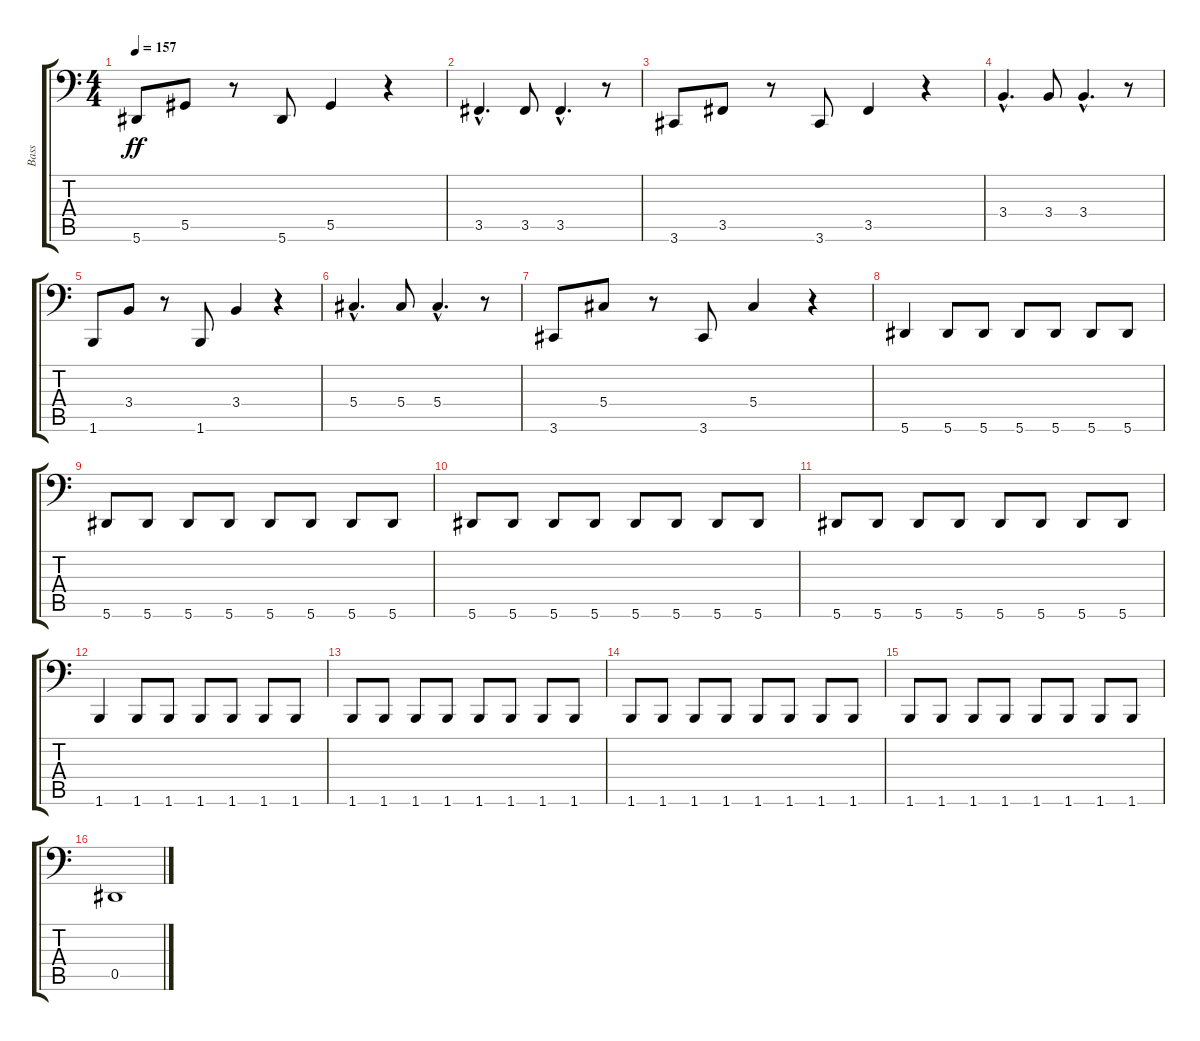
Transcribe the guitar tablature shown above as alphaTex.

\track ("Bass" "Bass") {instrument slapbass2}
\staff {score tabs}
\tuning (B2 Gb2 Db2 Ab1 Eb1 Bb0) {hide}
\ts (4 4)
\tempo 157
\clef f4
\ks c
5.6.8{dy ff} 5.5.8 r.8 5.6.8 5.5.4 r.4 |
3.5{hac}.4{d} 3.5.8 3.5{hac}.4{d} r.8 |
3.6.8 3.5.8 r.8 3.6.8 3.5.4 r.4 |
3.4{hac}.4{d} 3.4.8 3.4{hac}.4{d} r.8 |
1.6.8 3.4.8 r.8 1.6.8 3.4.4 r.4 |
5.4{hac}.4{d} 5.4.8 5.4{hac}.4{d} r.8 |
3.6.8 5.4.8 r.8 3.6.8 5.4.4 r.4 |
5.6.4 5.6.8 5.6.8 5.6.8 5.6.8 5.6.8 5.6.8 |
5.6.8 5.6.8 5.6.8 5.6.8 5.6.8 5.6.8 5.6.8 5.6.8 |
5.6.8 5.6.8 5.6.8 5.6.8 5.6.8 5.6.8 5.6.8 5.6.8 |
5.6.8 5.6.8 5.6.8 5.6.8 5.6.8 5.6.8 5.6.8 5.6.8 |
1.6.4 1.6.8 1.6.8 1.6.8 1.6.8 1.6.8 1.6.8 |
1.6.8 1.6.8 1.6.8 1.6.8 1.6.8 1.6.8 1.6.8 1.6.8 |
1.6.8 1.6.8 1.6.8 1.6.8 1.6.8 1.6.8 1.6.8 1.6.8 |
1.6.8 1.6.8 1.6.8 1.6.8 1.6.8 1.6.8 1.6.8 1.6.8 |
0.5.1
